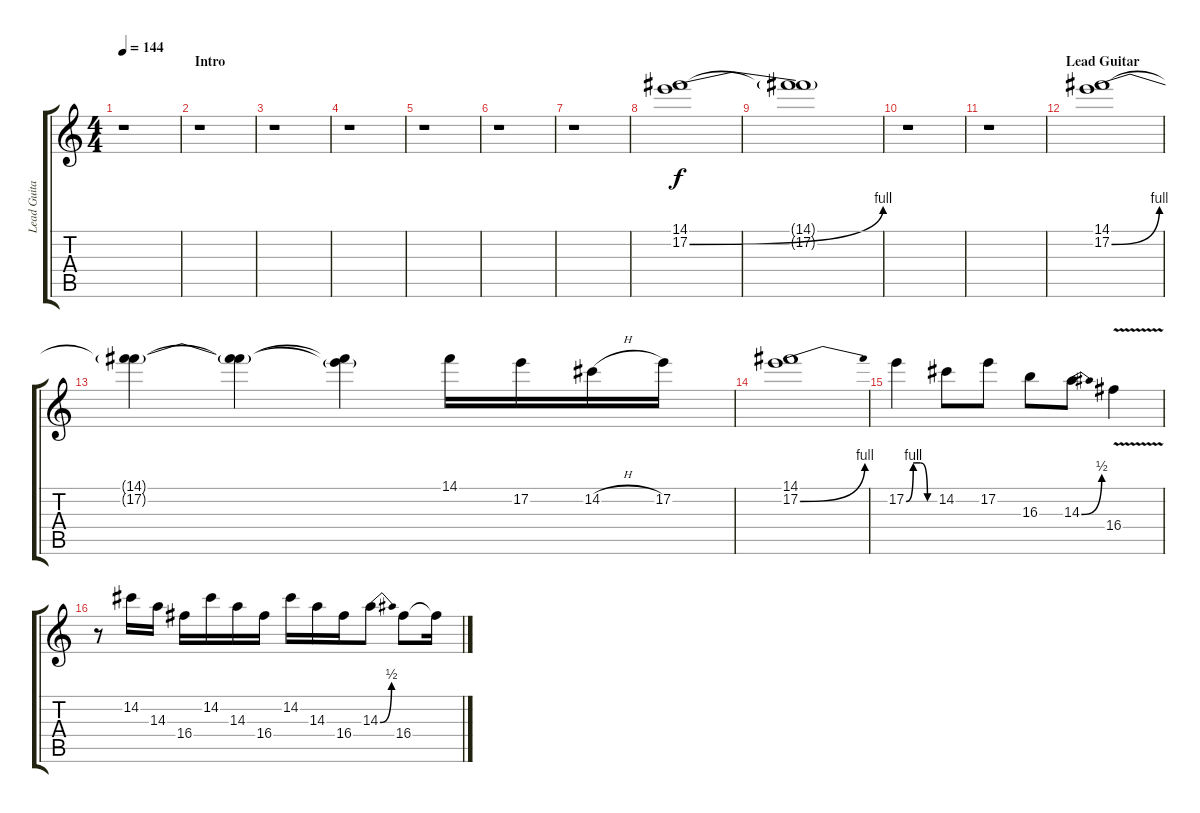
\track ("Lead Guitar" "Lead Guita") {instrument distortionguitar}
\staff {score tabs}
\tuning (E4 B3 G3 D3 A2 E2) {hide}
\ts (4 4)
\tempo 144
\clef g2
\ks c
r.1{dy f instrument distortionguitar} |
\section ("" "Intro")
r.1 |
r.1 |
r.1 |
r.1 |
r.1 |
r.1 |
(14.1 17.2{be (bend 0 0 60 4)}).1 |
(14.1{t} 17.2{t}).1 |
r.1 |
r.1 |
\section ("" "Lead Guitar ")
(14.1 17.2{be (bend 0 0 60 4)}).1 |
(14.1{t} 17.2{t}).4 (14.1{t} 17.2{t}).4 (14.1{t} 17.2{t}).4 14.1.16 17.2.16 14.2{h}.16 17.2.16 |
(14.1 17.2{be (bend 0 0 60 4)}).1 |
17.2{be (custom 0 0 15 4 30 4 45 0 60 0)}.4 14.2.8 17.2.8 16.3.8 14.3{be (bend 0 0 60 2)}.8 16.4{v}.4 |
r.8 14.2.16 14.3.16 16.4.16 14.2.16 14.3.16 16.4.16 14.2.16 14.3.16 16.4.16 14.3{be (bend 0 0 60 2)}.8 16.4.8 16.4{t}.16
